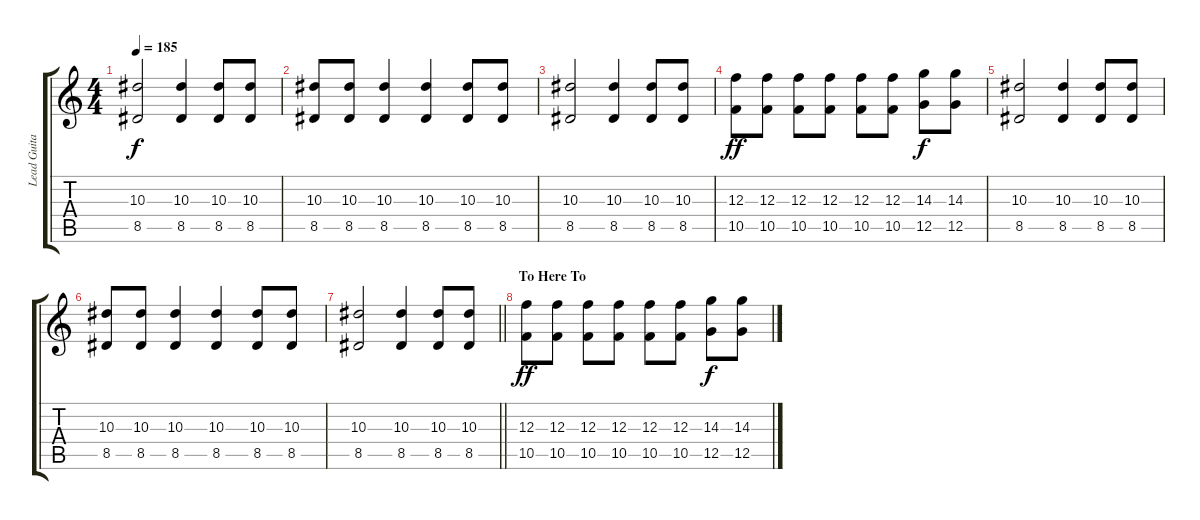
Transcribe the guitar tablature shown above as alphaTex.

\track ("Lead Guitar" "Lead Guita") {solo instrument distortionguitar}
\staff {score tabs}
\tuning (D4 A3 F3 C3 G2 C2) {hide}
\ts (4 4)
\tempo 185
\clef g2
\ks c
(10.3 8.5).2{dy f} (10.3 8.5).4 (10.3 8.5).8 (10.3 8.5).8 |
(10.3 8.5).8 (10.3 8.5).8 (10.3 8.5).4 (10.3 8.5).4 (10.3 8.5).8 (10.3 8.5).8 |
(10.3 8.5).2 (10.3 8.5).4 (10.3 8.5).8 (10.3 8.5).8 |
(12.3 10.5).8{dy ff} (12.3 10.5).8 (12.3 10.5).8 (12.3 10.5).8 (12.3 10.5).8 (12.3 10.5).8 (14.3 12.5).8{dy f} (14.3 12.5).8 |
(10.3 8.5).2 (10.3 8.5).4 (10.3 8.5).8 (10.3 8.5).8 |
(10.3 8.5).8 (10.3 8.5).8 (10.3 8.5).4 (10.3 8.5).4 (10.3 8.5).8 (10.3 8.5).8 |
\barLineRight lightlight
(10.3 8.5).2 (10.3 8.5).4 (10.3 8.5).8 (10.3 8.5).8 |
\section ("" "To Here To")
(12.3 10.5).8{dy ff} (12.3 10.5).8 (12.3 10.5).8 (12.3 10.5).8 (12.3 10.5).8 (12.3 10.5).8 (14.3 12.5).8{dy f} (14.3 12.5).8
